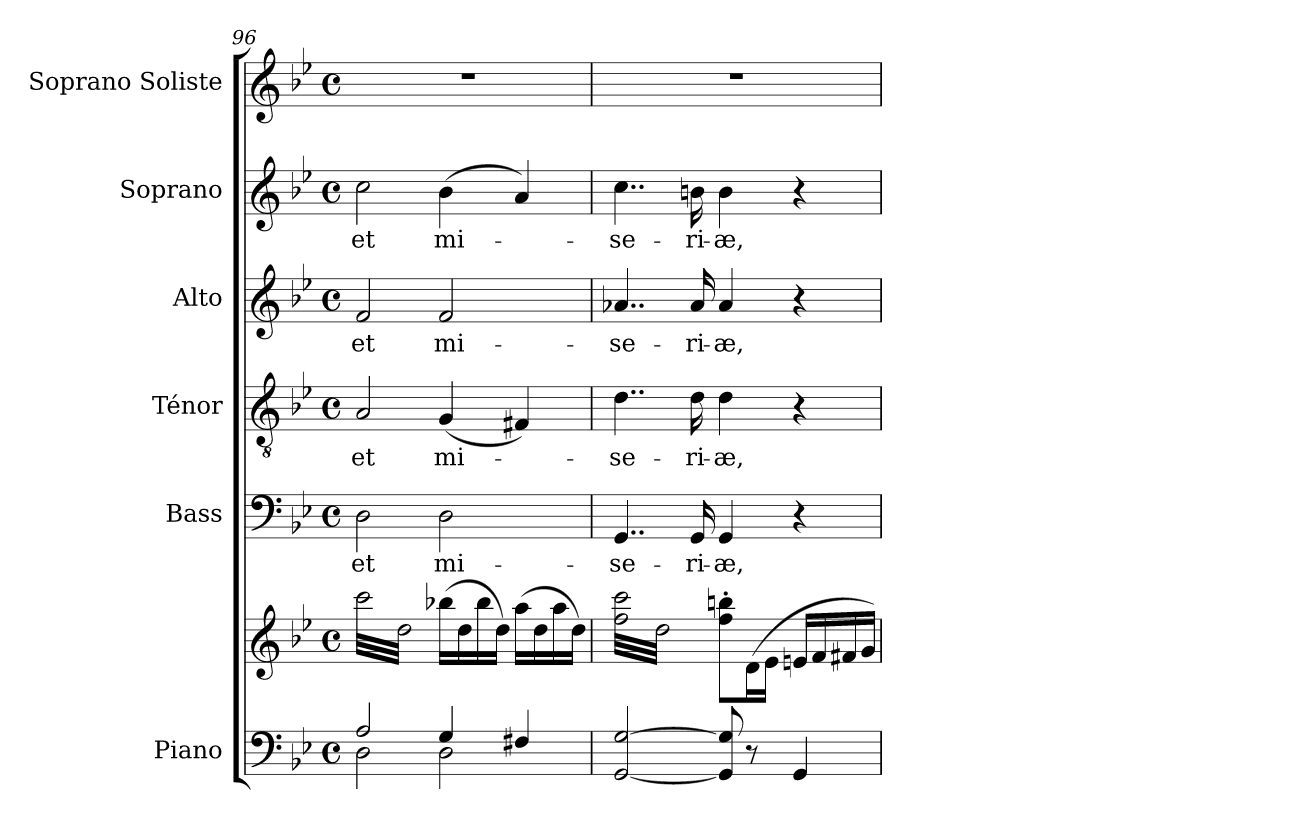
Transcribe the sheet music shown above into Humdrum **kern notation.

**kern	**kern	**kern	**text	**kern	**text	**kern	**text	**kern	**text	**kern
*part6	*part6	*part5	*part5	*part4	*part4	*part3	*part3	*part2	*part2	*part1
*staff7	*staff6	*staff5	*staff5	*staff4	*staff4	*staff3	*staff3	*staff2	*staff2	*staff1
*I"Piano	*	*I"Bass	*	*I"Ténor	*	*I"Alto	*	*I"Soprano	*	*I"Soprano Soliste
*I'Pno.	*	*I'B.	*	*I'T.	*	*I'A.	*	*I'S.	*	*
!!LO:LB:g=z
*clefF4	*clefG2	*clefF4	*	*clefGv2	*	*clefG2	*	*clefG2	*	*clefG2
*	*	*	*	*	*	*ITrd2c3	*	*	*	*
*k[b-e-]	*k[b-e-]	*k[b-e-]	*	*k[b-e-]	*	*k[f#]	*	*k[b-e-]	*	*k[b-e-]
*M4/4	*M4/4	*M4/4	*	*M4/4	*	*M4/4	*	*M4/4	*	*M4/4
*met(c)	*met(c)	*met(c)	*	*met(c)	*	*met(c)	*	*met(c)	*	*met(c)
=96	=96	=96	=96	=96	=96	=96	=96	=96	=96	=96
*^	*	*	*	*	*	*	*	*	*	*
*	*	*tremolo	*	*	*	*	*	*	*	*	*
2A/	2D\	(32ccc\LLL	2D\	et	2A/	et	2di/	et	2cc\	et	1r
.	.	32dd\)	.	.	.	.	.	.	.	.	.
.	.	32ccc\	.	.	.	.	.	.	.	.	.
.	.	32dd\)	.	.	.	.	.	.	.	.	.
.	.	32ccc\	.	.	.	.	.	.	.	.	.
.	.	32dd\)	.	.	.	.	.	.	.	.	.
.	.	32ccc\	.	.	.	.	.	.	.	.	.
.	.	32dd\)	.	.	.	.	.	.	.	.	.
.	.	32ccc\	.	.	.	.	.	.	.	.	.
.	.	32dd\)	.	.	.	.	.	.	.	.	.
.	.	32ccc\	.	.	.	.	.	.	.	.	.
.	.	32dd\)	.	.	.	.	.	.	.	.	.
.	.	32ccc\	.	.	.	.	.	.	.	.	.
.	.	32dd\)	.	.	.	.	.	.	.	.	.
.	.	32ccc\	.	.	.	.	.	.	.	.	.
.	.	32dd\)JJJ	.	.	.	.	.	.	.	.	.
*	*	*Xtremolo	*	*	*	*	*	*	*	*	*
4G/	2D\	(16bb-X\LL	2D\	mi-	(4G/	mi-	2di/	mi-	(4b-\	mi-	.
.	.	.	.	.	.	.	.	.	.	.	.
.	.	16dd\	.	.	.	.	.	.	.	.	.
.	.	.	.	.	.	.	.	.	.	.	.
.	.	16bb-\	.	.	.	.	.	.	.	.	.
.	.	.	.	.	.	.	.	.	.	.	.
.	.	16dd\JJ)	.	.	.	.	.	.	.	.	.
.	.	.	.	.	.	.	.	.	.	.	.
4F#X/	.	(16aa\LL	.	.	4F#X/)	.	.	.	4a/)	.	.
.	.	16dd\	.	.	.	.	.	.	.	.	.
.	.	16aa\	.	.	.	.	.	.	.	.	.
.	.	16dd\JJ)	.	.	.	.	.	.	.	.	.
*v	*v	*	*	*	*	*	*	*	*	*	*
=97	=97	=97	=97	=97	=97	=97	=97	=97	=97	=97
*	*tremolo	*	*	*	*	*	*	*	*	*
[2GG/ [2G/	(32ff\ 32ccc\LLL	4..GG/	-se-	4..d\	-se-	4..fni/	-se-	4..cc\	-se-	1r
.	32dd\)	.	.	.	.	.	.	.	.	.
.	32ff\ 32ccc\	.	.	.	.	.	.	.	.	.
.	32dd\)	.	.	.	.	.	.	.	.	.
.	32ff\ 32ccc\	.	.	.	.	.	.	.	.	.
.	32dd\)	.	.	.	.	.	.	.	.	.
.	32ff\ 32ccc\	.	.	.	.	.	.	.	.	.
.	32dd\)	.	.	.	.	.	.	.	.	.
.	32ff\ 32ccc\	.	.	.	.	.	.	.	.	.
.	32dd\)	.	.	.	.	.	.	.	.	.
.	32ff\ 32ccc\	.	.	.	.	.	.	.	.	.
.	32dd\)	.	.	.	.	.	.	.	.	.
.	32ff\ 32ccc\	.	.	.	.	.	.	.	.	.
.	32dd\)	.	.	.	.	.	.	.	.	.
.	32ff\ 32ccc\	16GG/	-ri-	16d\	-ri-	16fi/	-ri-	16bn\	-ri-	.
.	32dd\)JJJ	.	.	.	.	.	.	.	.	.
*	*Xtremolo	*	*	*	*	*	*	*	*	*
8GG/] 8G/]	8ff\' 8bbn\'L	4GG/	-æ,	4d\	-æ,	4fi/	-æ,	4b\	-æ,	.
.	.	.	.	.	.	.	.	.	.	.
.	.	.	.	.	.	.	.	.	.	.
.	.	.	.	.	.	.	.	.	.	.
8r	(>16d\L	.	.	.	.	.	.	.	.	.
.	.	.	.	.	.	.	.	.	.	.
.	16e-\JJ	.	.	.	.	.	.	.	.	.
.	.	.	.	.	.	.	.	.	.	.
4GG/	16en/LL	4r	.	4r	.	4r	.	4r	.	.
.	16f/	.	.	.	.	.	.	.	.	.
.	16f#X/	.	.	.	.	.	.	.	.	.
.	16g/JJ)	.	.	.	.	.	.	.	.	.
=	=	=	=	=	=	=	=	=	=	=
*-	*-	*-	*-	*-	*-	*-	*-	*-	*-	*-
